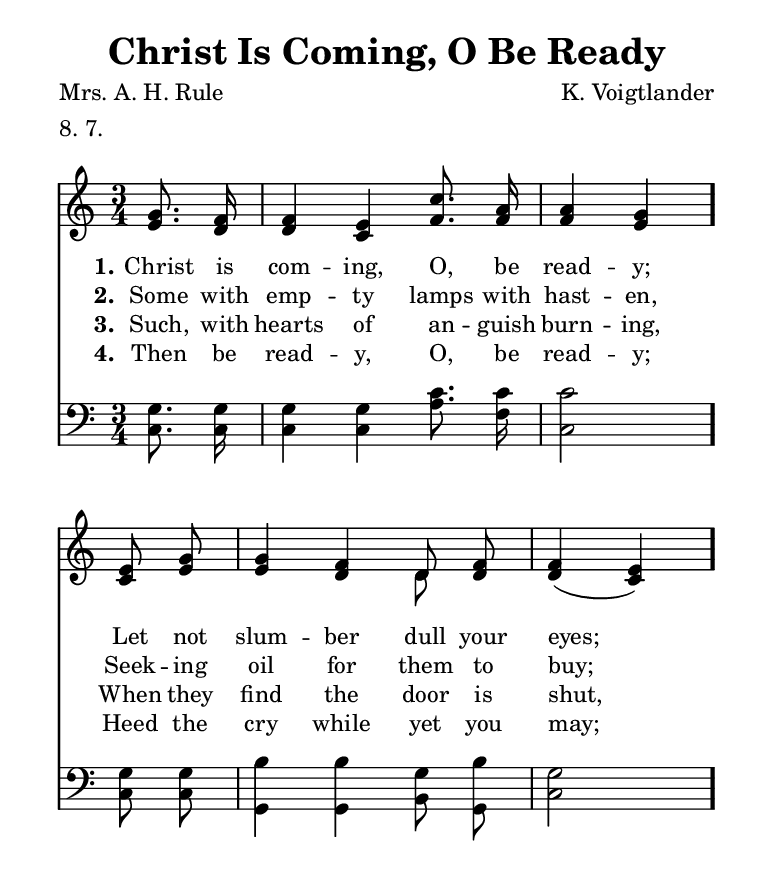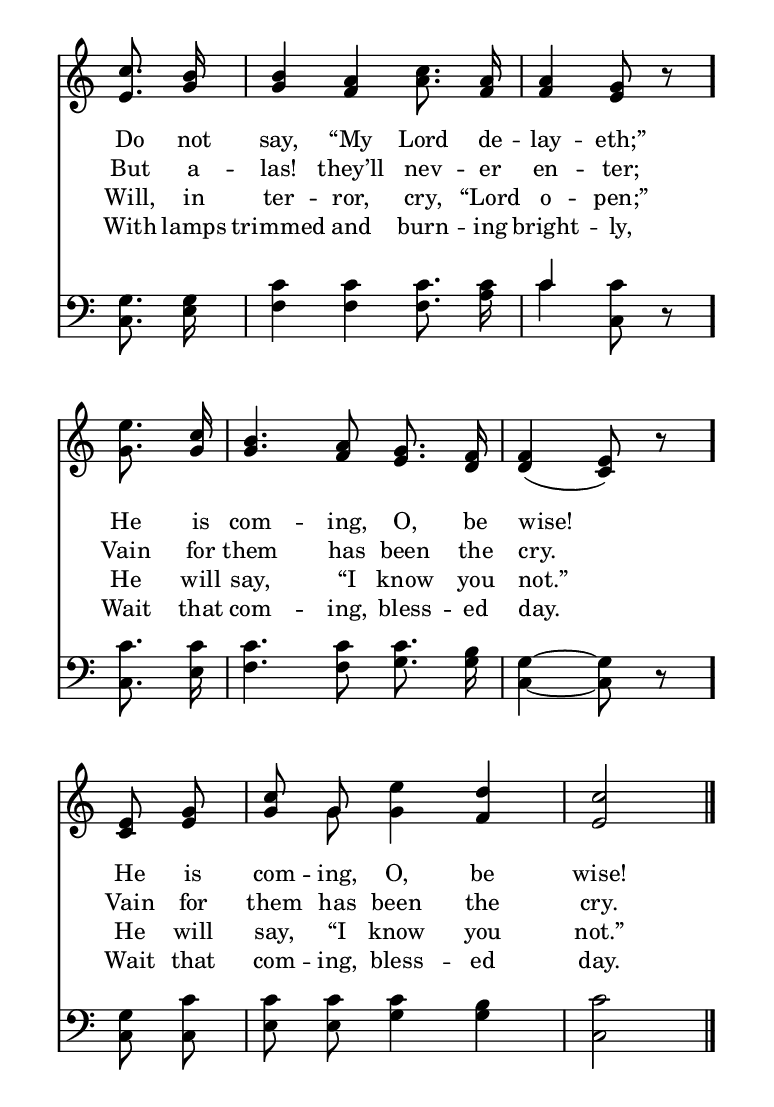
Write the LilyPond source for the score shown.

\include "common/global.ily"
\paper {
  \include "common/paper.ily"
  ragged-bottom = ##t
  ragged-last-bottom = ##t
  systems-per-page = #(cond (is-eogsized 3) (#t #f))
  %page-count = ##f
}

\header{
  hymnnumber = "70"
  title = "Christ Is Coming, O Be Ready"
  tunename = "Lasst Mich Gehen"
  meter = "8. 7."
  poet = "Mrs. A. H. Rule"
  composer = "K. Voigtlander"
  %copyright = ""
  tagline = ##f
}

% for fermata in MIDI
ta = { \tempo 4=70 }
tb = { \tempo 4=35 }

patternAA = { c8. c16 | c4 c4 c8. c16 | c4 c4 }
patternAB = { c8. c16 | c4 c4 c8. c16 | c2 }
patternAC = { c8. c16 | c4 c4 c8. c16 | c4 c8 c8 }
patternAD = { c8. c16 | c4. c8 c8. c16 | c4 c8 c8 }

patternBA = { c8 c8 | c4 c4 c8 c8 | c4 c4 }
patternBB = { c8 c8 | c4 c4 c8 c8 | c2 }

patternCA = { c8 c8 | c8 c8 c4 c4 | c2 }

global = {
  \include "common/overrides.ily"
  \override Staff.TimeSignature.style = #'numbered
  \time 3/4
  \override Score.MetronomeMark.transparent = ##t % hide all fermata changes too
  \ta
  \key c \major
  \partial 4
  \autoBeamOff
}

notesSoprano = {
\global
\relative c'' {

  \changePitch \patternAA { g f | f e c' a | a g }
  \changePitch \patternBA { e g | g f d f | f( e) }
  \changePitch \patternAC { c' b | b a c a | a g r }
  \changePitch \patternAD { e' c | b a g f | f( e) r }
  \changePitch \patternCA { e g | c g e' d | c }

  \bar "|."

}
}

notesAlto = {
\global
\relative e' {

  \changePitch \patternAA { e d | d c f f | f e }
  \changePitch \patternBA { c e | e d d d | d( c) }
  \changePitch \patternAC { e g | g f a f | f e r }
  \changePitch \patternAD { g g | g f e d | d( c) r }
  \changePitch \patternCA { c e | g g g f | e }

}
}

notesTenor = {
\global
\relative a {

  \changePitch \patternAB { g g | g g c c | c }
  \changePitch \patternBB { g g | b b g b | g }
  \changePitch \patternAC { g g | c c c c | c c r }
  \changePitch \patternAD { c c | c c c b | g ~ g r }
  \changePitch \patternCA { g c | c c c b | c }

}
}

notesBass = {
\global
\relative f {

  \changePitch \patternAB { c c | c c a' f | c }
  \changePitch \patternBB { c c | g g b g | c }
  \changePitch \patternAC { c e | f f f a | c c, r }
  \changePitch \patternAD { c e | f f g g | c, ~ c r }
  \changePitch \patternCA { c c | e e g g | c, }

}
}

wordsA = \lyricmode {
\set stanza = "1."

Christ is com -- ing, O, be read -- y; \bar "."
Let not slum -- ber dull your eyes; \bar "."
Do not say, “My Lord de -- lay -- eth;” \bar "."
He is com -- ing, O, be wise! \bar "."
He is com -- ing, O, be wise! \bar "."

}

wordsB = \lyricmode {
\set stanza = "2."

Some with emp -- ty lamps with hast -- en,
Seek -- ing oil for them to buy;
But a -- las! they’ll nev -- er en -- ter;
Vain for them has been the cry.
Vain for them has been the cry.

}

wordsC = \lyricmode {
\set stanza = "3."

Such, with hearts of an -- guish burn -- ing,
When they find the door is shut,
Will, in ter -- ror, cry, “Lord o -- pen;”
He will say, “I know you not.”
He will say, “I know you not.”

}

wordsD = \lyricmode {
\set stanza = "4."

Then be read -- y, O, be read -- y;
Heed the cry while yet you may;
With lamps trimmed and burn -- ing bright -- ly,
Wait that com -- ing, bless -- ed day.
Wait that com -- ing, bless -- ed day.

}

\score {
  \context ChoirStaff <<
    \context Staff = upper <<
      \set ChoirStaff.systemStartDelimiter = #'SystemStartBar
      \partcombine #'(2 . 9) \notesSoprano \notesAlto
      \context NullVoice = sopranos { \voiceOne << \notesSoprano >> }
      \context NullVoice = altos { \voiceTwo << \notesAlto >> }
      \context Lyrics = one   \lyricsto sopranos \wordsA
      \context Lyrics = two   \lyricsto sopranos \wordsB
      \context Lyrics = three \lyricsto sopranos \wordsC
      \context Lyrics = four  \lyricsto sopranos \wordsD
    >>
    \context Staff = men <<
      \clef bass
      \partcombine #'(2 . 9) \notesTenor \notesBass
      \context NullVoice = tenors { \voiceOne << \notesTenor >> }
      \context NullVoice = basses { \voiceTwo << \notesBass >> }
    >>
  >>
  \layout {
    \include "common/layout.ily"
  }
  \midi{
    \include "common/midi.ily"
  }
}

\version "2.19.49"  % necessary for upgrading to future LilyPond versions.

% vi:set et ts=2 sw=2 ai nocindent syntax=lilypond:
